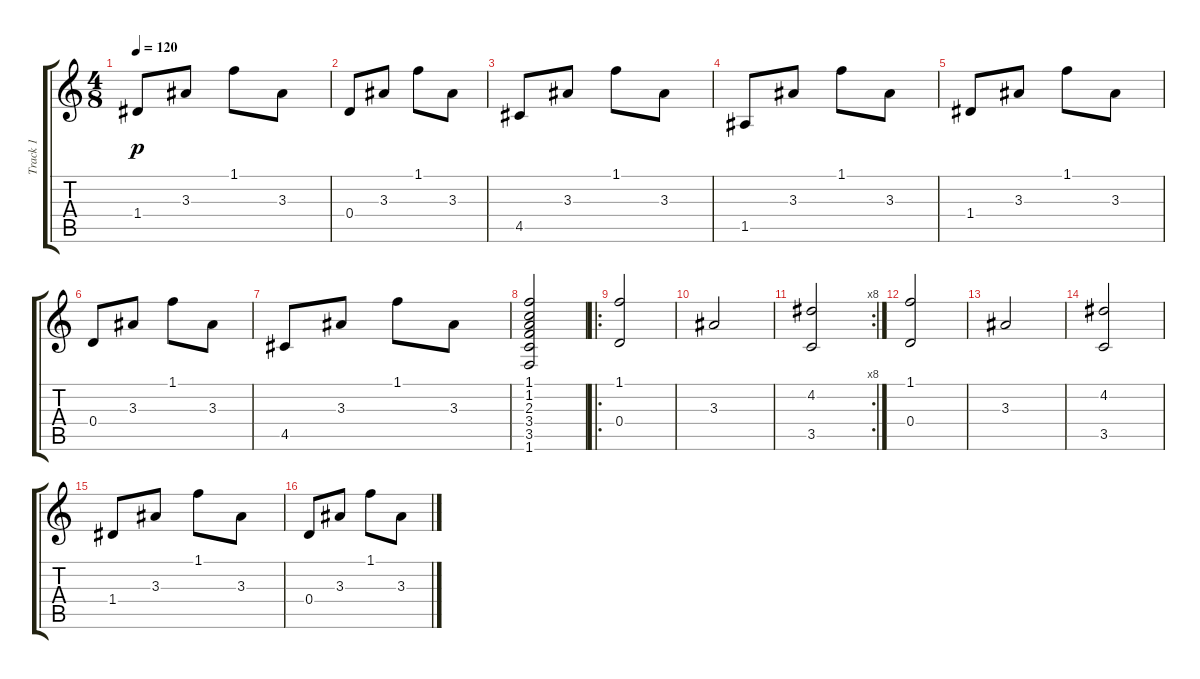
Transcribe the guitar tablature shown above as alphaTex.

\track ("Track 1" "Track 1") {instrument acousticguitarsteel}
\staff {score tabs}
\tuning (E4 B3 G3 D3 A2 E2) {hide}
\ts (4 8)
\tempo 120
\clef g2
\ks c
1.4.8{dy p} 3.3.8 1.1.8 3.3.8 |
0.4.8 3.3.8 1.1.8 3.3.8 |
4.5.8 3.3.8 1.1.8 3.3.8 |
1.5.8 3.3.8 1.1.8 3.3.8 |
1.4.8 3.3.8 1.1.8 3.3.8 |
0.4.8 3.3.8 1.1.8 3.3.8 |
4.5.8 3.3.8 1.1.8 3.3.8 |
(1.1 1.2 2.3 3.4 3.5 1.6).2 |
\ro
(1.1 0.4).2 |
3.3.2 |
\rc 8
(4.2 3.5).2 |
(1.1 0.4).2 |
3.3.2 |
(4.2 3.5).2 |
1.4.8 3.3.8 1.1.8 3.3.8 |
0.4.8 3.3.8 1.1.8 3.3.8
